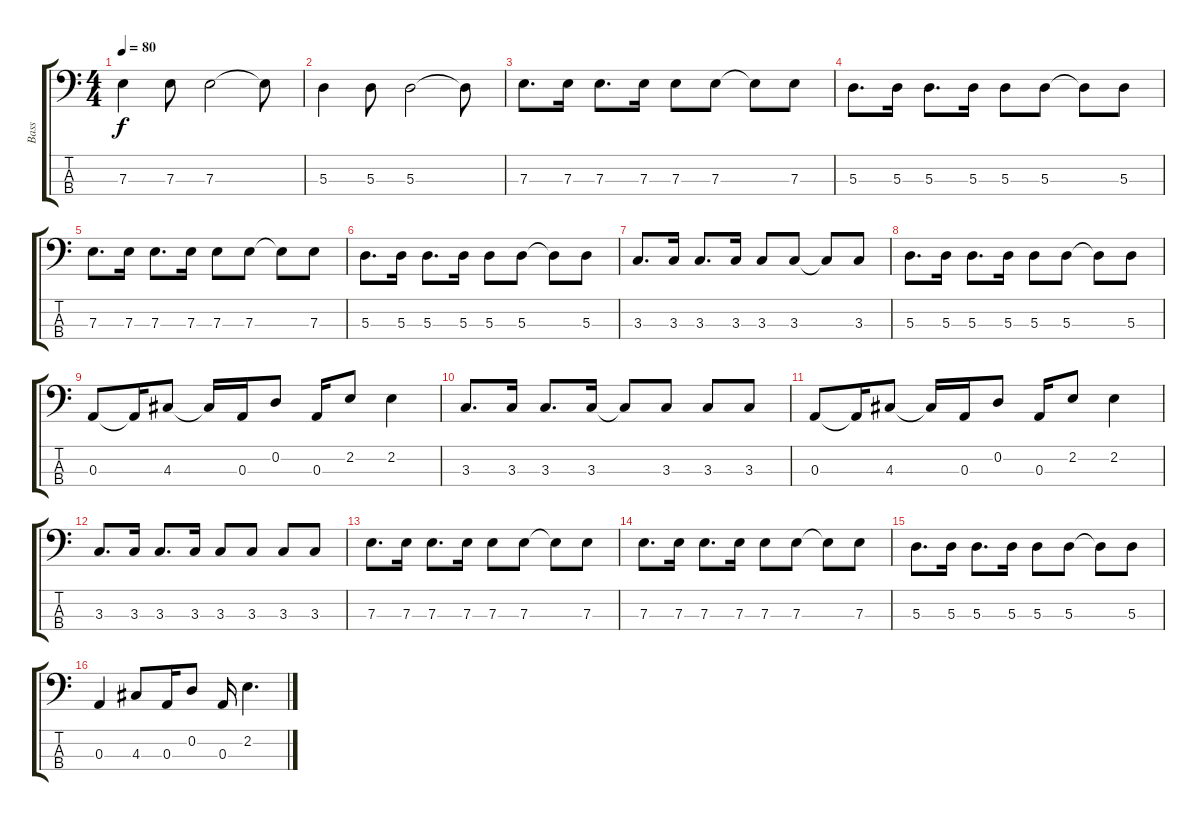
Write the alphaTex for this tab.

\track ("Bass" "Bass") {instrument electricbasspick}
\staff {score tabs}
\tuning (G2 D2 A1 E1) {hide}
\ts (4 4)
\tempo 80
\clef f4
\ks c
7.3.4{dy f} 7.3.8 7.3.2 7.3{t}.8 |
5.3.4 5.3.8 5.3.2 5.3{t}.8 |
7.3.8{d} 7.3.16 7.3.8{d} 7.3.16 7.3.8 7.3.8 7.3{t}.8 7.3.8 |
5.3.8{d} 5.3.16 5.3.8{d} 5.3.16 5.3.8 5.3.8 5.3{t}.8 5.3.8 |
7.3.8{d} 7.3.16 7.3.8{d} 7.3.16 7.3.8 7.3.8 7.3{t}.8 7.3.8 |
5.3.8{d} 5.3.16 5.3.8{d} 5.3.16 5.3.8 5.3.8 5.3{t}.8 5.3.8 |
3.3.8{d} 3.3.16 3.3.8{d} 3.3.16 3.3.8 3.3.8 3.3{t}.8 3.3.8 |
5.3.8{d} 5.3.16 5.3.8{d} 5.3.16 5.3.8 5.3.8 5.3{t}.8 5.3.8 |
0.3.8 0.3{t}.16 4.3.8 4.3{t}.16 0.3.16 0.2.8 0.3.16 2.2.8 2.2.4 |
3.3.8{d} 3.3.16 3.3.8{d} 3.3.16 3.3{t}.8 3.3.8 3.3.8 3.3.8 |
0.3.8 0.3{t}.16 4.3.8 4.3{t}.16 0.3.16 0.2.8 0.3.16 2.2.8 2.2.4 |
3.3.8{d} 3.3.16 3.3.8{d} 3.3.16 3.3.8 3.3.8 3.3.8 3.3.8 |
7.3.8{d} 7.3.16 7.3.8{d} 7.3.16 7.3.8 7.3.8 7.3{t}.8 7.3.8 |
7.3.8{d} 7.3.16 7.3.8{d} 7.3.16 7.3.8 7.3.8 7.3{t}.8 7.3.8 |
5.3.8{d} 5.3.16 5.3.8{d} 5.3.16 5.3.8 5.3.8 5.3{t}.8 5.3.8 |
0.3.4 4.3.8 0.3.16 0.2.8 0.3.16 2.2.4{d}
